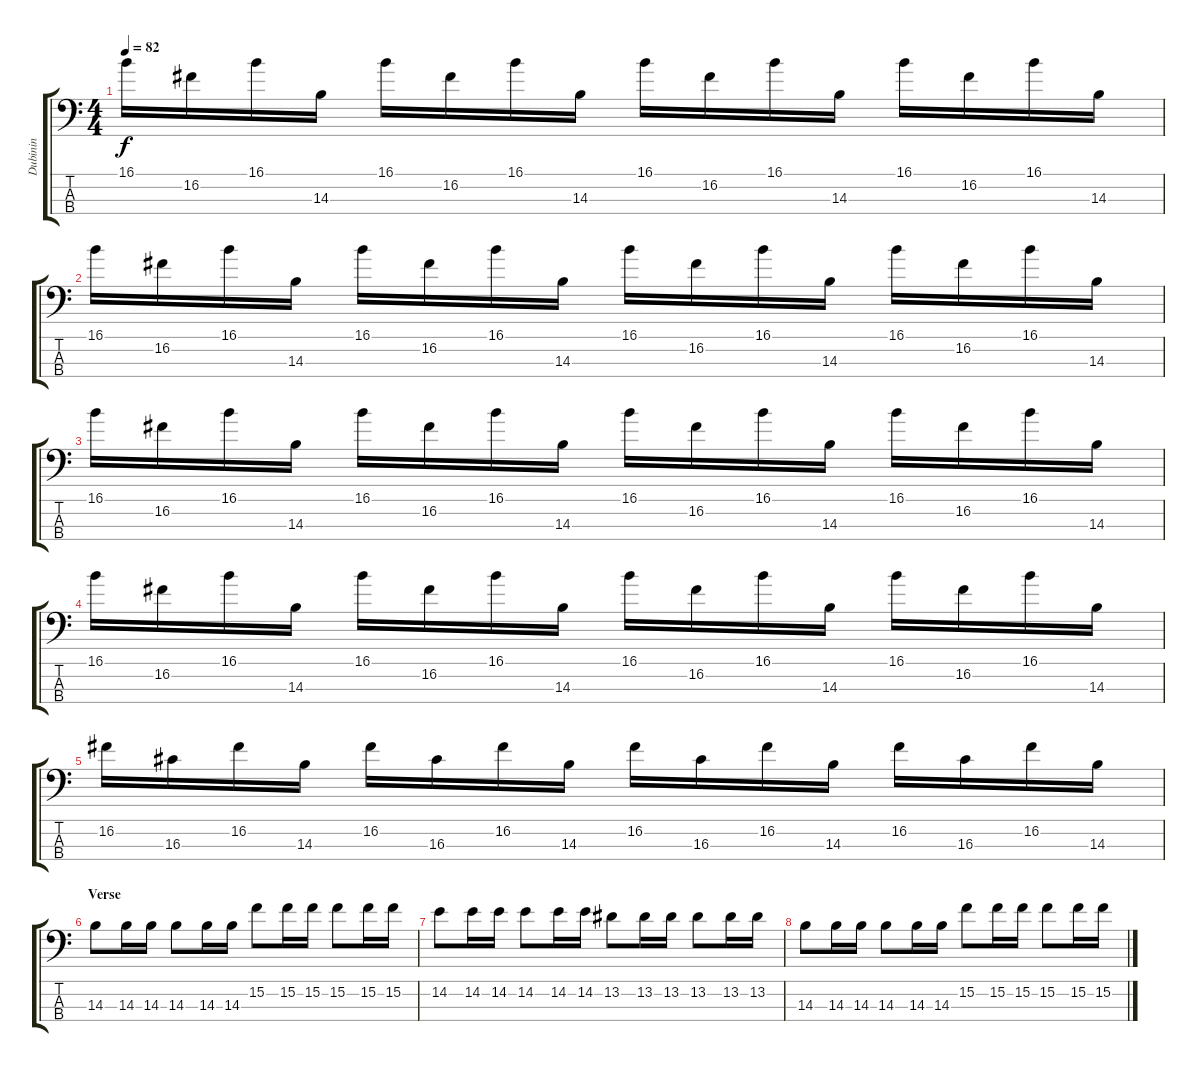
\track ("Dubinin" "Dubinin") {instrument electricbassfinger}
\staff {score tabs}
\tuning (G2 D2 A1 E1) {hide}
\ts (4 4)
\tempo 82
\clef f4
\ks c
16.1.16{dy f} 16.2.16 16.1.16 14.3.16 16.1.16 16.2.16 16.1.16 14.3.16 16.1.16 16.2.16 16.1.16 14.3.16 16.1.16 16.2.16 16.1.16 14.3.16 |
16.1.16 16.2.16 16.1.16 14.3.16 16.1.16 16.2.16 16.1.16 14.3.16 16.1.16 16.2.16 16.1.16 14.3.16 16.1.16 16.2.16 16.1.16 14.3.16 |
16.1.16 16.2.16 16.1.16 14.3.16 16.1.16 16.2.16 16.1.16 14.3.16 16.1.16 16.2.16 16.1.16 14.3.16 16.1.16 16.2.16 16.1.16 14.3.16 |
16.1.16 16.2.16 16.1.16 14.3.16 16.1.16 16.2.16 16.1.16 14.3.16 16.1.16 16.2.16 16.1.16 14.3.16 16.1.16 16.2.16 16.1.16 14.3.16 |
16.2.16 16.3.16 16.2.16 14.3.16 16.2.16 16.3.16 16.2.16 14.3.16 16.2.16 16.3.16 16.2.16 14.3.16 16.2.16 16.3.16 16.2.16 14.3.16 |
\section ("" "Verse")
14.3.8{volume 16} 14.3.16 14.3.16 14.3.8 14.3.16 14.3.16 15.2.8 15.2.16 15.2.16 15.2.8 15.2.16 15.2.16 |
14.2.8 14.2.16 14.2.16 14.2.8 14.2.16 14.2.16 13.2.8 13.2.16 13.2.16 13.2.8 13.2.16 13.2.16 |
14.3.8 14.3.16 14.3.16 14.3.8 14.3.16 14.3.16 15.2.8 15.2.16 15.2.16 15.2.8 15.2.16 15.2.16
